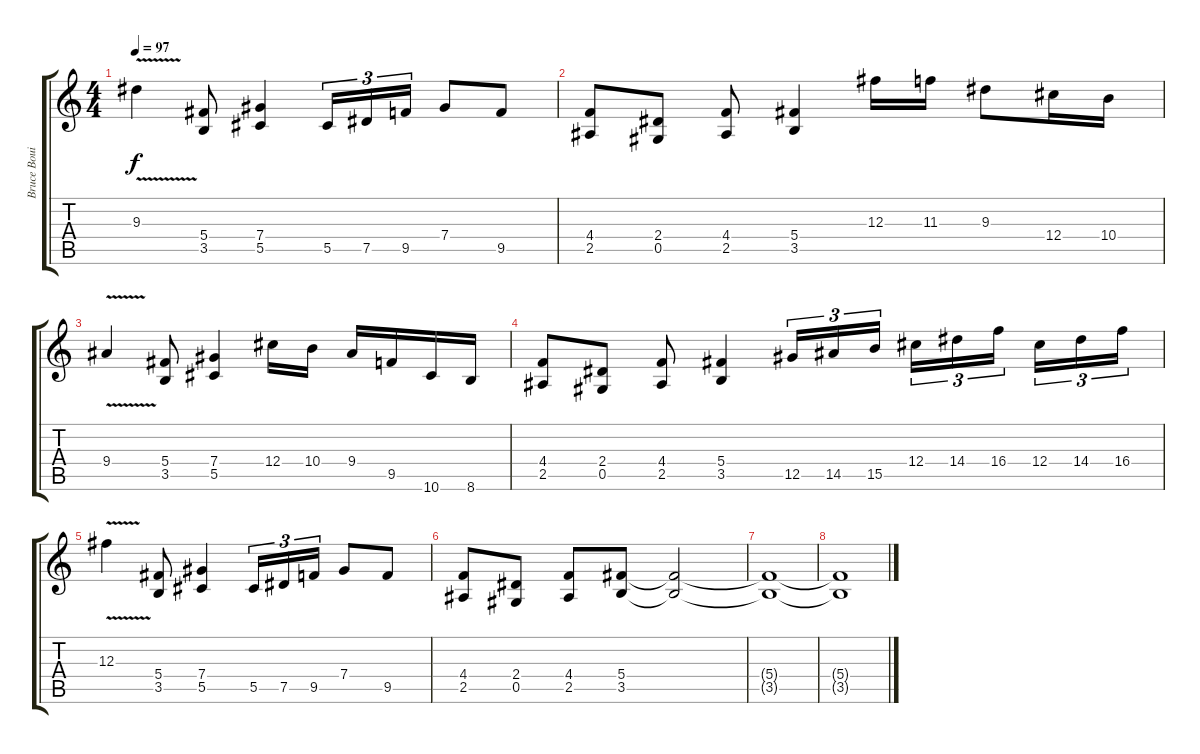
\track ("Bruce Bouillet" "Bruce Boui") {instrument distortionguitar}
\staff {score tabs}
\tuning (Eb4 Bb3 Gb3 Db3 Ab2 Eb2) {hide}
\ts (4 4)
\tempo 97
\clef g2
\ks c
9.3{v}.4{dy f} (5.4 3.5).8 (7.4 5.5).4 5.5.16{tu (3 2)} 7.5.16{tu (3 2)} 9.5.16{tu (3 2)} 7.4.8 9.5.8 |
(4.4 2.5).8 (2.4 0.5).8 (4.4 2.5).8 (5.4 3.5).4 12.3.16 11.3.16 9.3.8 12.4.16 10.4.16 |
9.4{v}.4 (5.4 3.5).8 (7.4 5.5).4 12.4.16 10.4.16 9.4.16 9.5.16 10.6.16 8.6.16 |
(4.4 2.5).8 (2.4 0.5).8 (4.4 2.5).8 (5.4 3.5).4 12.5.16{tu (3 2)} 14.5.16{tu (3 2)} 15.5.16{tu (3 2)} 12.4.16{tu (3 2)} 14.4.16{tu (3 2)} 16.4.16{tu (3 2)} 12.4.16{tu (3 2)} 14.4.16{tu (3 2)} 16.4.16{tu (3 2)} |
12.3{v}.4 (5.4 3.5).8 (7.4 5.5).4 5.5.16{tu (3 2)} 7.5.16{tu (3 2)} 9.5.16{tu (3 2)} 7.4.8 9.5.8 |
(4.4 2.5).8 (2.4 0.5).8 (4.4 2.5).8 (5.4 3.5).8 (5.4{t} 3.5{t}).2 |
(5.4{t} 3.5{t}).1 |
(5.4{t} 3.5{t}).1
